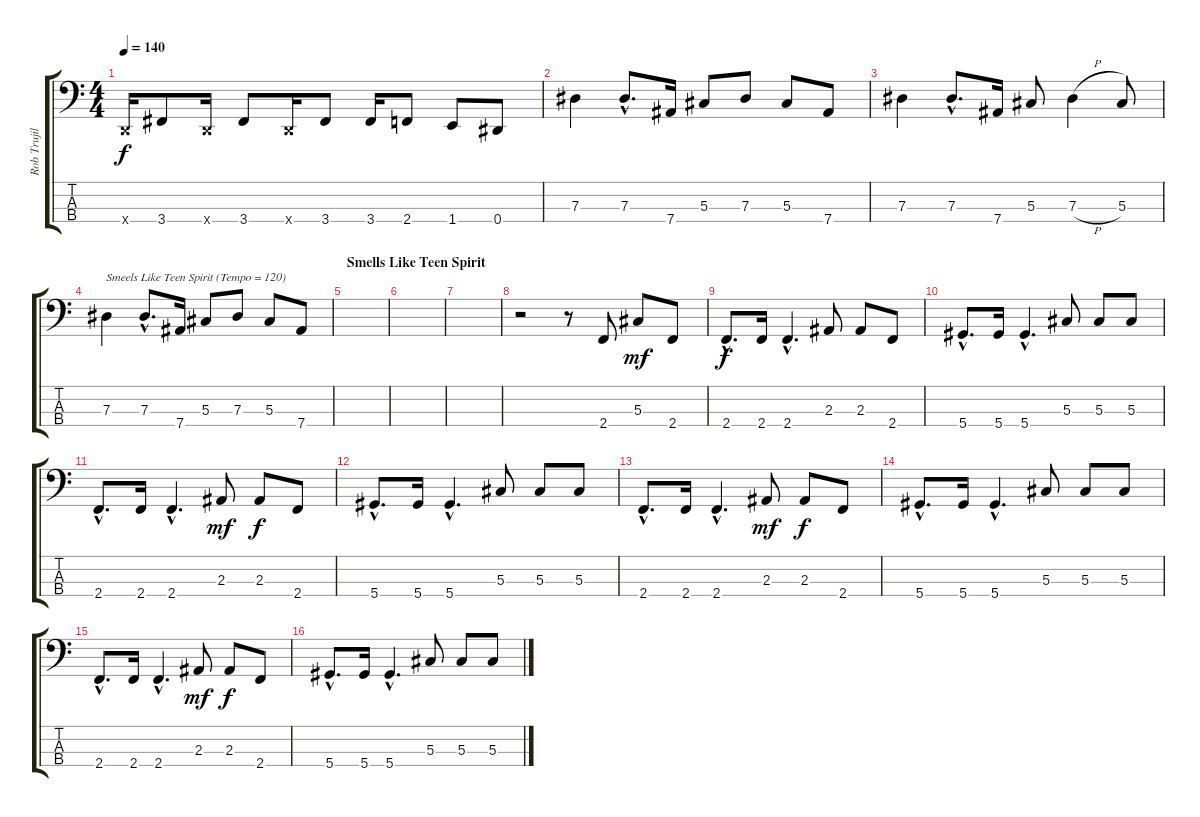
\track ("Rob Trujillo" "Rob Trujil") {instrument electricbassfinger}
\staff {score tabs}
\tuning (Gb2 Db2 Ab1 Eb1) {hide}
\ts (4 4)
\tempo 140
\clef f4
\ks c
-1.4{x}.16{dy f} 3.4.8 -1.4{x}.16 3.4.8 -1.4{x}.16 3.4.8 3.4.16 2.4.8 1.4.8 0.4.8 |
7.3.4 7.3{hac}.8{d} 7.4.16 5.3.8 7.3.8 5.3.8 7.4.8 |
7.3.4 7.3{hac}.8{d} 7.4.16 5.3.8 7.3{h}.4 5.3.8 |
7.3.4{txt "Smeels Like Teen Spirit (Tempo = 120)"} 7.3{hac}.8{d} 7.4.16 5.3.8 7.3.8 5.3.8 7.4.8 |
\section ("" "Smells Like Teen Spirit ")
|
|
|
r.2 r.8 2.4.8 5.3.8{dy mf} 2.4.8 |
2.4{hac}.8{d dy f} 2.4.16 2.4{hac}.4{d} 2.3.8 2.3.8 2.4.8 |
5.4{hac}.8{d} 5.4.16 5.4{hac}.4{d} 5.3.8 5.3.8 5.3.8 |
2.4{hac}.8{d} 2.4.16 2.4{hac}.4{d} 2.3.8{dy mf} 2.3.8{dy f} 2.4.8 |
5.4{hac}.8{d} 5.4.16 5.4{hac}.4{d} 5.3.8 5.3.8 5.3.8 |
2.4{hac}.8{d} 2.4.16 2.4{hac}.4{d} 2.3.8{dy mf} 2.3.8{dy f} 2.4.8 |
5.4{hac}.8{d} 5.4.16 5.4{hac}.4{d} 5.3.8 5.3.8 5.3.8 |
2.4{hac}.8{d} 2.4.16 2.4{hac}.4{d} 2.3.8{dy mf} 2.3.8{dy f} 2.4.8 |
5.4{hac}.8{d} 5.4.16 5.4{hac}.4{d} 5.3.8 5.3.8 5.3.8
